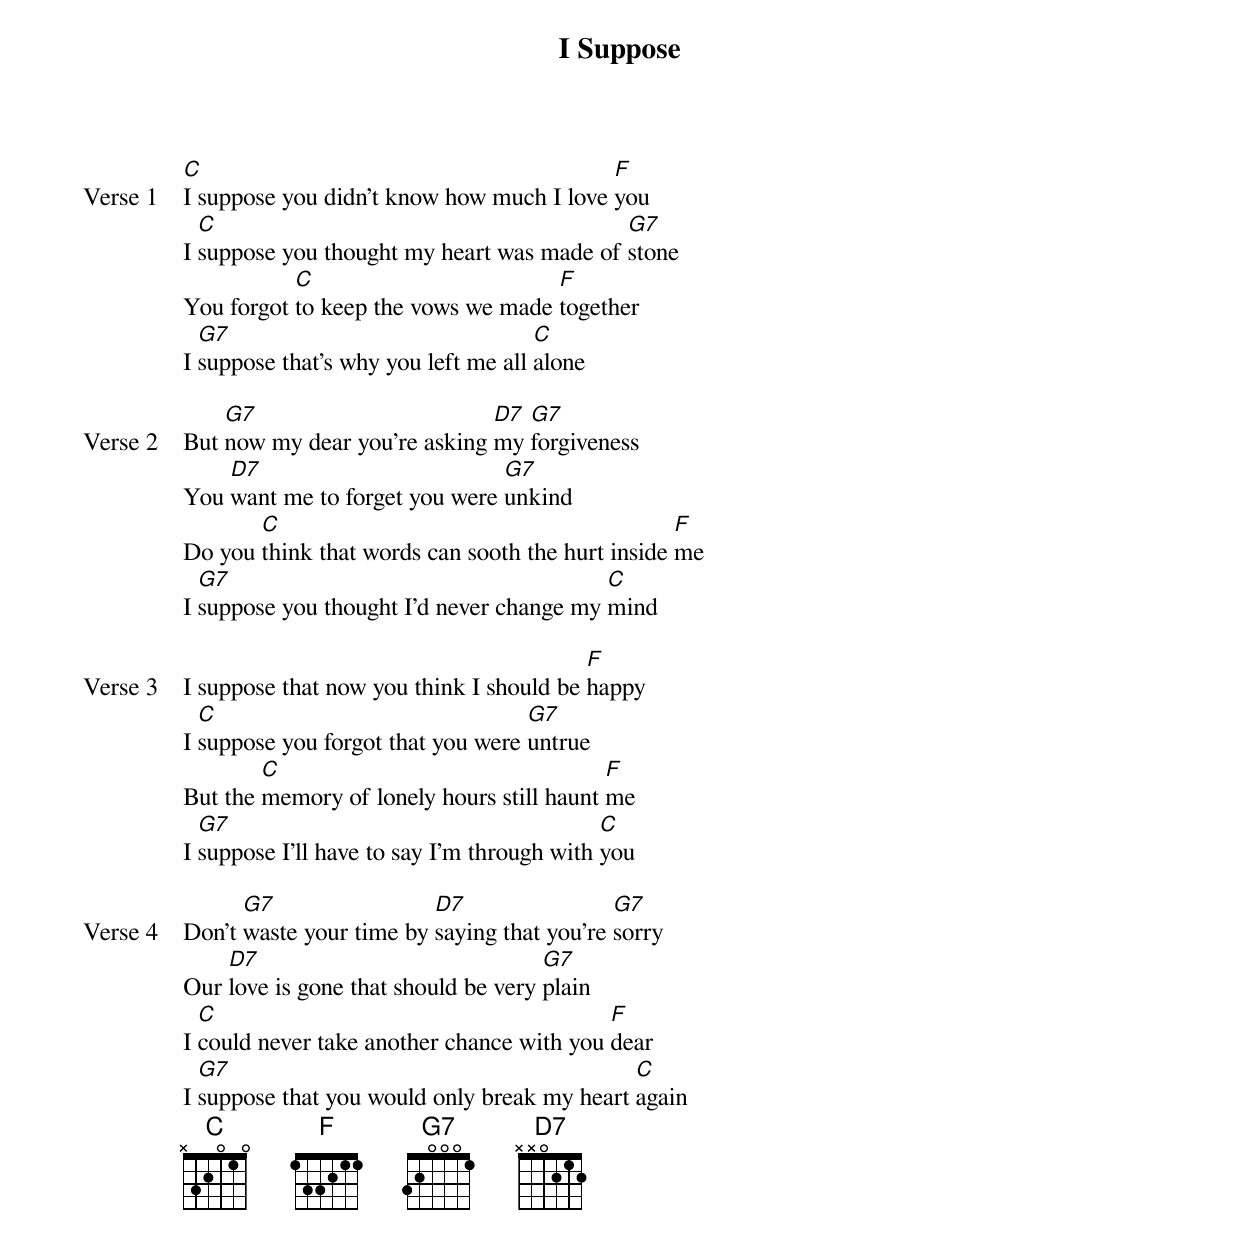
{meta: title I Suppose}
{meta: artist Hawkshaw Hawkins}
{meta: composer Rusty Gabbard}
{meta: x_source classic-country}
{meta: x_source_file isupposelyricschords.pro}
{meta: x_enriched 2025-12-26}

{start_of_verse: Verse 1}
[C]I suppose you didn't know how much I love [F]you
I [C]suppose you thought my heart was made of [G7]stone
You forgot [C]to keep the vows we made [F]together
I [G7]suppose that's why you left me all [C]alone
{end_of_verse}

{start_of_verse: Verse 2}
But [G7]now my dear you're asking [D7]my [G7]forgiveness
You [D7]want me to forget you were [G7]unkind
Do you [C]think that words can sooth the hurt inside [F]me
I [G7]suppose you thought I'd never change my [C]mind
{end_of_verse}

{start_of_verse: Verse 3}
I suppose that now you think I should be [F]happy
I [C]suppose you forgot that you were [G7]untrue
But the [C]memory of lonely hours still haunt [F]me
I [G7]suppose I'll have to say I'm through with [C]you
{end_of_verse}

{start_of_verse: Verse 4}
Don't [G7]waste your time by [D7]saying that you're [G7]sorry
Our [D7]love is gone that should be very [G7]plain
I [C]could never take another chance with you [F]dear
I [G7]suppose that you would only break my heart [C]again
{end_of_verse}
